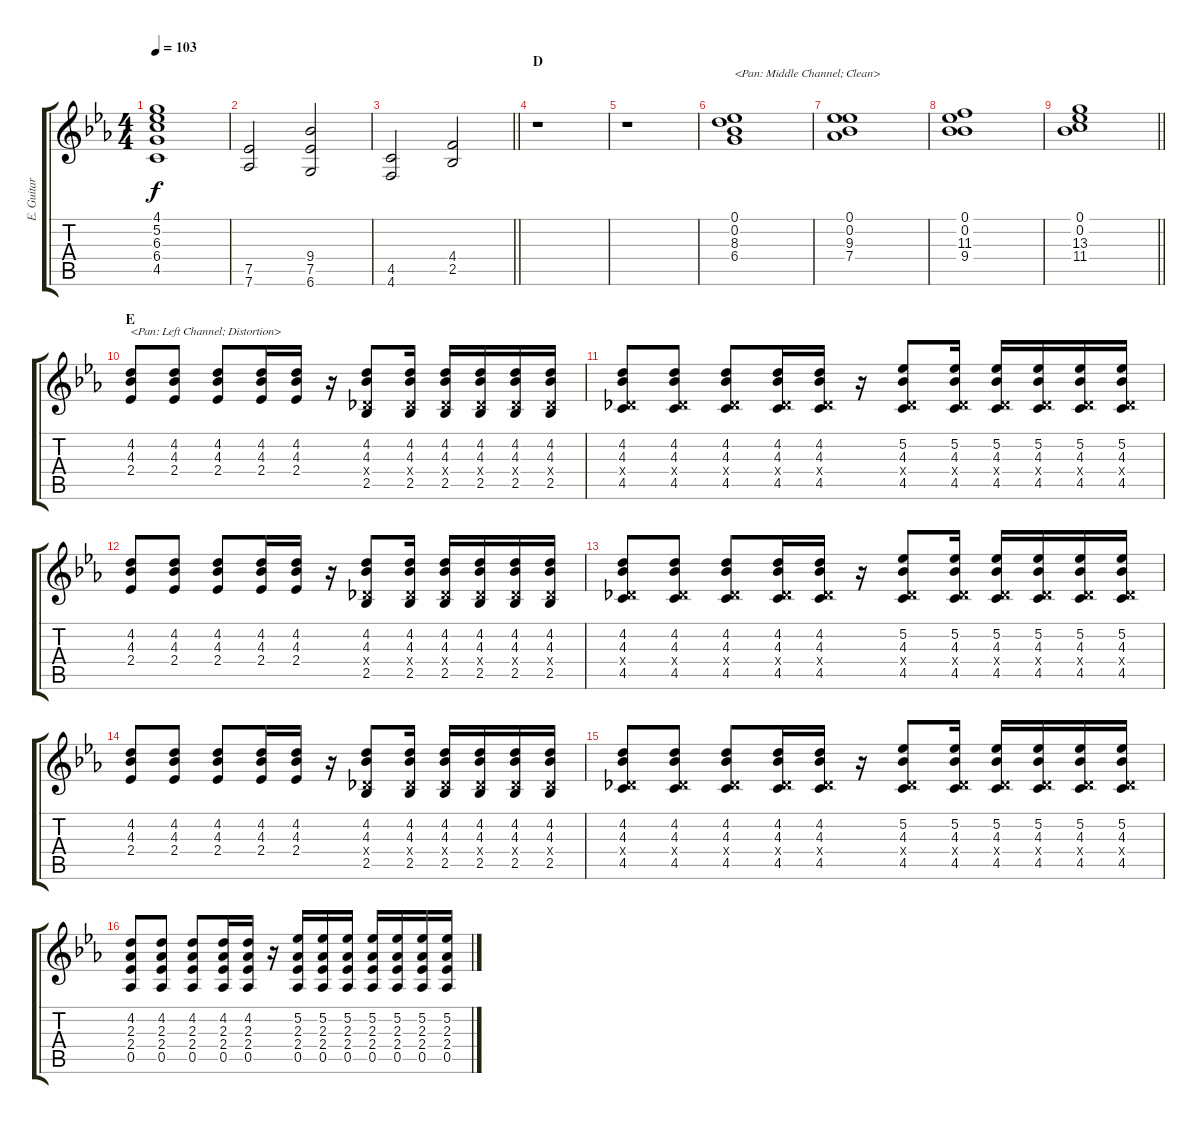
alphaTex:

\track ("E. Guitar I" "E. Guitar ") {instrument overdrivenguitar}
\staff {score tabs}
\tuning (Eb4 Bb3 Gb3 Db3 Ab2 Db2) {hide}
\ts (4 4)
\tempo 103
\clef g2
\ks eb
(4.1 5.2 6.3 6.4 4.5).1{dy f} |
(7.5 7.6).2 (9.4 7.5 6.6).2 |
\barLineRight lightlight
(4.5 4.6).2 (4.4 2.5).2 |
\section ("" "D")
r.1 |
r.1 |
(0.1 0.2 8.3 6.4).1{txt "<Pan: Middle Channel; Clean>" balance 8 instrument electricguitarclean} |
(0.1 0.2 9.3 7.4).1 |
(0.1 0.2 11.3 9.4).1 |
\barLineRight lightlight
(0.1 0.2 13.3 11.4).1 |
\section ("" "E")
(4.2 4.3 2.4).8{txt "<Pan: Left Channel; Distortion>" balance 1 instrument overdrivenguitar} (4.2 4.3 2.4).8 (4.2 4.3 2.4).8 (4.2 4.3 2.4).16 (4.2 4.3 2.4).16 r.16 (4.2 4.3 0.4{x} 2.5).8 (4.2 4.3 0.4{x} 2.5).16 (4.2 4.3 0.4{x} 2.5).16 (4.2 4.3 0.4{x} 2.5).16 (4.2 4.3 0.4{x} 2.5).16 (4.2 4.3 0.4{x} 2.5).16 |
(4.2 4.3 0.4{x} 4.5).8 (4.2 4.3 0.4{x} 4.5).8 (4.2 4.3 0.4{x} 4.5).8 (4.2 4.3 0.4{x} 4.5).16 (4.2 4.3 0.4{x} 4.5).16 r.16 (5.2 4.3 0.4{x} 4.5).8 (5.2 4.3 0.4{x} 4.5).16 (5.2 4.3 0.4{x} 4.5).16 (5.2 4.3 0.4{x} 4.5).16 (5.2 4.3 0.4{x} 4.5).16 (5.2 4.3 0.4{x} 4.5).16 |
(4.2 4.3 2.4).8 (4.2 4.3 2.4).8 (4.2 4.3 2.4).8 (4.2 4.3 2.4).16 (4.2 4.3 2.4).16 r.16 (4.2 4.3 0.4{x} 2.5).8 (4.2 4.3 0.4{x} 2.5).16 (4.2 4.3 0.4{x} 2.5).16 (4.2 4.3 0.4{x} 2.5).16 (4.2 4.3 0.4{x} 2.5).16 (4.2 4.3 0.4{x} 2.5).16 |
(4.2 4.3 0.4{x} 4.5).8 (4.2 4.3 0.4{x} 4.5).8 (4.2 4.3 0.4{x} 4.5).8 (4.2 4.3 0.4{x} 4.5).16 (4.2 4.3 0.4{x} 4.5).16 r.16 (5.2 4.3 0.4{x} 4.5).8 (5.2 4.3 0.4{x} 4.5).16 (5.2 4.3 0.4{x} 4.5).16 (5.2 4.3 0.4{x} 4.5).16 (5.2 4.3 0.4{x} 4.5).16 (5.2 4.3 0.4{x} 4.5).16 |
(4.2 4.3 2.4).8 (4.2 4.3 2.4).8 (4.2 4.3 2.4).8 (4.2 4.3 2.4).16 (4.2 4.3 2.4).16 r.16 (4.2 4.3 0.4{x} 2.5).8 (4.2 4.3 0.4{x} 2.5).16 (4.2 4.3 0.4{x} 2.5).16 (4.2 4.3 0.4{x} 2.5).16 (4.2 4.3 0.4{x} 2.5).16 (4.2 4.3 0.4{x} 2.5).16 |
(4.2 4.3 0.4{x} 4.5).8 (4.2 4.3 0.4{x} 4.5).8 (4.2 4.3 0.4{x} 4.5).8 (4.2 4.3 0.4{x} 4.5).16 (4.2 4.3 0.4{x} 4.5).16 r.16 (5.2 4.3 0.4{x} 4.5).8 (5.2 4.3 0.4{x} 4.5).16 (5.2 4.3 0.4{x} 4.5).16 (5.2 4.3 0.4{x} 4.5).16 (5.2 4.3 0.4{x} 4.5).16 (5.2 4.3 0.4{x} 4.5).16 |
(4.2 2.3 2.4 0.5).8 (4.2 2.3 2.4 0.5).8 (4.2 2.3 2.4 0.5).8 (4.2 2.3 2.4 0.5).16 (4.2 2.3 2.4 0.5).16 r.16 (5.2 2.3 2.4 0.5).16 (5.2 2.3 2.4 0.5).16 (5.2 2.3 2.4 0.5).16 (5.2 2.3 2.4 0.5).16 (5.2 2.3 2.4 0.5).16 (5.2 2.3 2.4 0.5).16 (5.2 2.3 2.4 0.5).16
